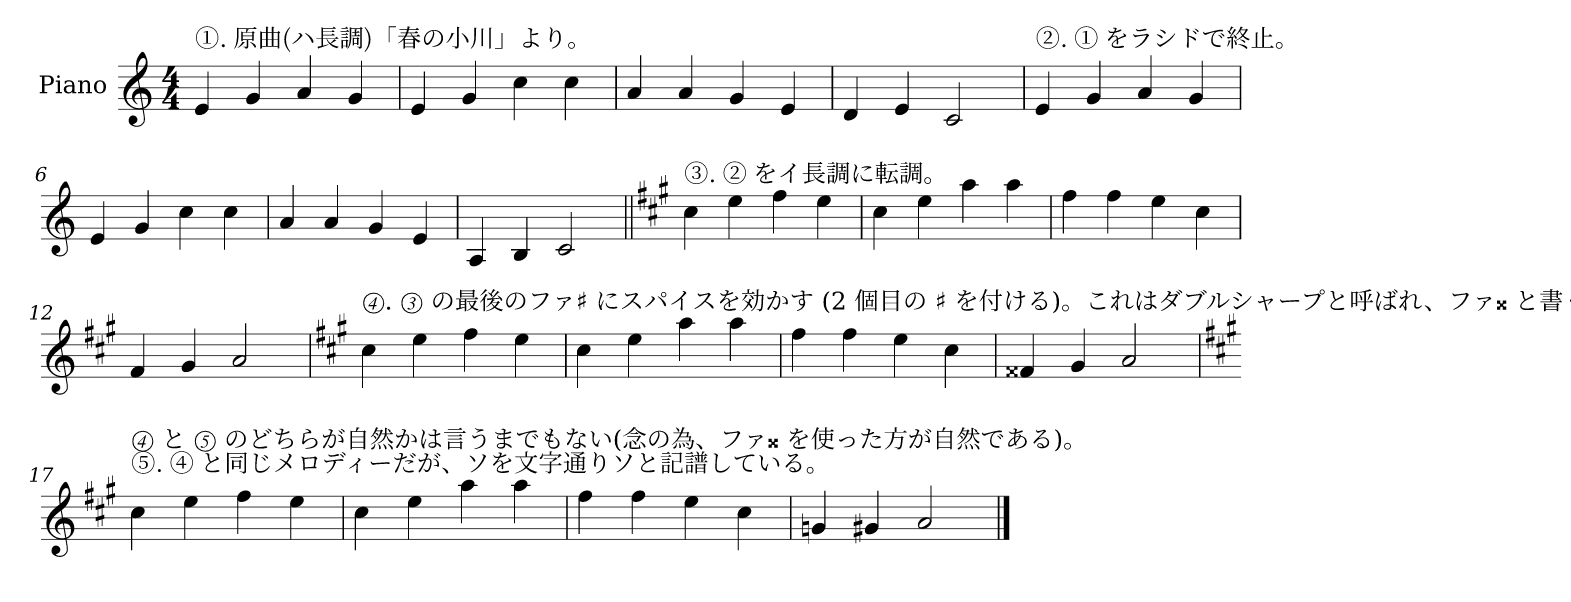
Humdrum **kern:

**kern
*part1
*staff1
*I"Piano
*I'Pno.
!!LO:LB:g=z
*clefG2
*k[]
*M4/4
=1
!LO:TX:a:t=①. 原曲(ハ長調)「春の小川」より。
4e/
4g/
4a/
4g/
=2
4e/
4g/
4cc\
4cc\
=3
4a/
4a/
4g/
4e/
=4
4d/
4e/
2c/
!!LO:LB:g=z
=5
*k[]
!LO:TX:a:t=②. ① をラシドで終止。
4e/
4g/
4a/
4g/
=6
4e/
4g/
4cc\
4cc\
=7
4a/
4a/
4g/
4e/
=8
4A/
4B/
2c/
!!LO:LB:g=z
=9||
*k[f#c#g#]
!LO:TX:a:t=③. ② をイ長調に転調。
4cc#\
4ee\
4ff#\
4ee\
=10
4cc#\
4ee\
4aa\
4aa\
=11
4ff#\
4ff#\
4ee\
4cc#\
=12
4f#/
4g#/
2a/
!!LO:LB:g=z
=13
*k[f#c#g#]
!LO:TX:a:t=④. ③ の最後のファ♯ にスパイスを効かす (2 個目の ♯ を付ける)。これはダブルシャープと呼ばれ、ファ𝄪 と書く約束!
4cc#\
4ee\
4ff#\
4ee\
=14
4cc#\
4ee\
4aa\
4aa\
=15
4ff#\
4ff#\
4ee\
4cc#\
=16
4f##X/
4g#/
2a/
!!LO:LB:g=z
=17
*k[f#c#g#]
!LO:TX:a:t=⑤. ④ と同じメロディーだが、ソを文字通りソと記譜している。
!LO:TX:a:t=④ と ⑤ のどちらが自然かは言うまでもない(念の為、ファ𝄪 を使った方が自然である)。
4cc#\
4ee\
4ff#\
4ee\
=18
4cc#\
4ee\
4aa\
4aa\
=19
4ff#\
4ff#\
4ee\
4cc#\
=20
4gn/
4g#X/
2a/
==
*-
